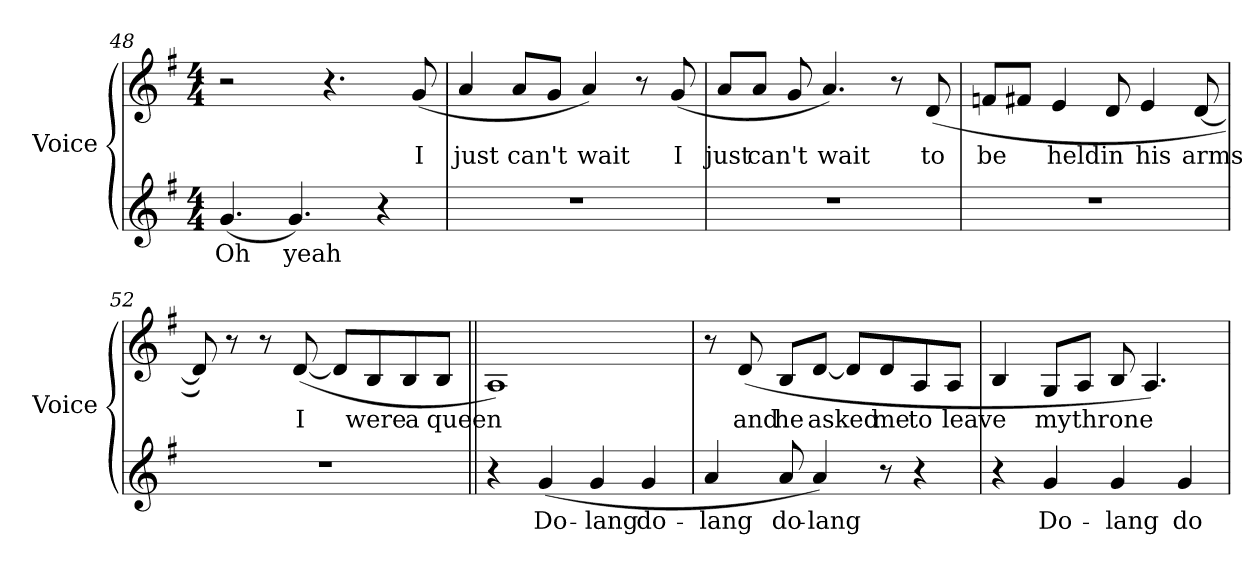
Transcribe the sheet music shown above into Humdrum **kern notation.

**kern	**text	**kern	**text
*part2	*part2	*part1	*part1
*staff2	*staff2	*staff1	*staff1
*I"Voice	*	*I"Voice	*
*I'Voice	*	*I'Voice	*
*clefG2	*	*clefG2	*
*k[f#]	*	*k[f#]	*
*G:	*	*G:	*
*M4/4	*	*M4/4	*
=48	=48	=48	=48
!	!LO:LY:b:color=#000000	!	!
(4.gi/	Oh	2r	.
!	!LO:LY:b:color=#000000	!	!
4.gi/)	yeah	.	.
.	.	4.r	.
4r	.	.	.
!	!	!	!LO:LY:b:color=#000000
.	.	(8gi/	I
!!LO:LB:g=z
=49	=49	=49	=49
!	!	!	!LO:LY:b:color=#000000
1r	.	4ai/	just
!	!	!	!LO:LY:b:color=#000000
.	.	8ai/L	can't
.	.	8gi/J	.
!	!	!	!LO:LY:b:color=#000000
.	.	4ai/)	wait
.	.	8r	.
!	!	!	!LO:LY:b:color=#000000
.	.	(8gi/	I
=50	=50	=50	=50
!	!	!	!LO:LY:b:color=#000000
1r	.	8ai/L	just
!	!	!	!LO:LY:b:color=#000000
.	.	8ai/J	can't
.	.	8gi/	.
!	!	!	!LO:LY:b:color=#000000
.	.	4.ai/)	wait
.	.	8r	.
!	!	!	!LO:LY:b:color=#000000
.	.	(8di/	to
=51	=51	=51	=51
!	!	!	!LO:LY:b:color=#000000
1r	.	8fni/L	be
.	.	8f#Xi/J	.
!	!	!	!LO:LY:b:color=#000000
.	.	4ei/	held
!	!	!	!LO:LY:b:color=#000000
.	.	8di/	in
!	!	!	!LO:LY:b:color=#000000
.	.	4ei/	his
!	!	!	!LO:LY:b:color=#000000
.	.	[8di/	arms
=52	=52	=52	=52
1r	.	8di/])	.
.	.	8r	.
.	.	8r	.
!	!	!	!LO:LY:b:color=#000000
.	.	([8di/	I
.	.	8di/L]	.
!	!	!	!LO:LY:b:color=#000000
.	.	8Bi/	were
!	!	!	!LO:LY:b:color=#000000
.	.	8Bi/	a
!	!	!	!LO:LY:b:color=#000000
.	.	8Bi/J	queen
!!LO:LB:g=z
=53||	=53||	=53||	=53||
4r	.	1Ai)	.
!	!LO:LY:b:color=#000000	!	!
(4gi/	Do-	.	.
!	!LO:LY:b:color=#000000	!	!
4gi/	-lang	.	.
!	!LO:LY:b:color=#000000	!	!
4gi/	do-	.	.
=54	=54	=54	=54
!	!LO:LY:b:color=#000000	!	!
4ai/	-lang	8r	.
!	!	!	!LO:LY:b:color=#000000
.	.	(8di/	and
!	!LO:LY:b:color=#000000	!	!
!	!	!	!LO:LY:b:color=#000000
8ai/	do-	8Bi/L	he
!	!LO:LY:b:color=#000000	!	!
!	!	!	!LO:LY:b:color=#000000
4ai/)	-lang	[8di/J	asked
.	.	8di/L]	.
!	!	!	!LO:LY:b:color=#000000
8r	.	8di/	me
!	!	!	!LO:LY:b:color=#000000
4r	.	8Ai/	to
!	!	!	!LO:LY:b:color=#000000
.	.	8Ai/J	leave
=55	=55	=55	=55
4r	.	4Bi/	.
!	!LO:LY:b:color=#000000	!	!
!	!	!	!LO:LY:b:color=#000000
4gi/	Do-	8Gi/L	my
!	!	!	!LO:LY:b:color=#000000
.	.	8Ai/J	throne
!	!LO:LY:b:color=#000000	!	!
4gi/	-lang	8Bi/	.
.	.	4.Ai/)	.
!	!LO:LY:b:color=#000000	!	!
4gi/	do-	.	.
=	=	=	=
*-	*-	*-	*-
